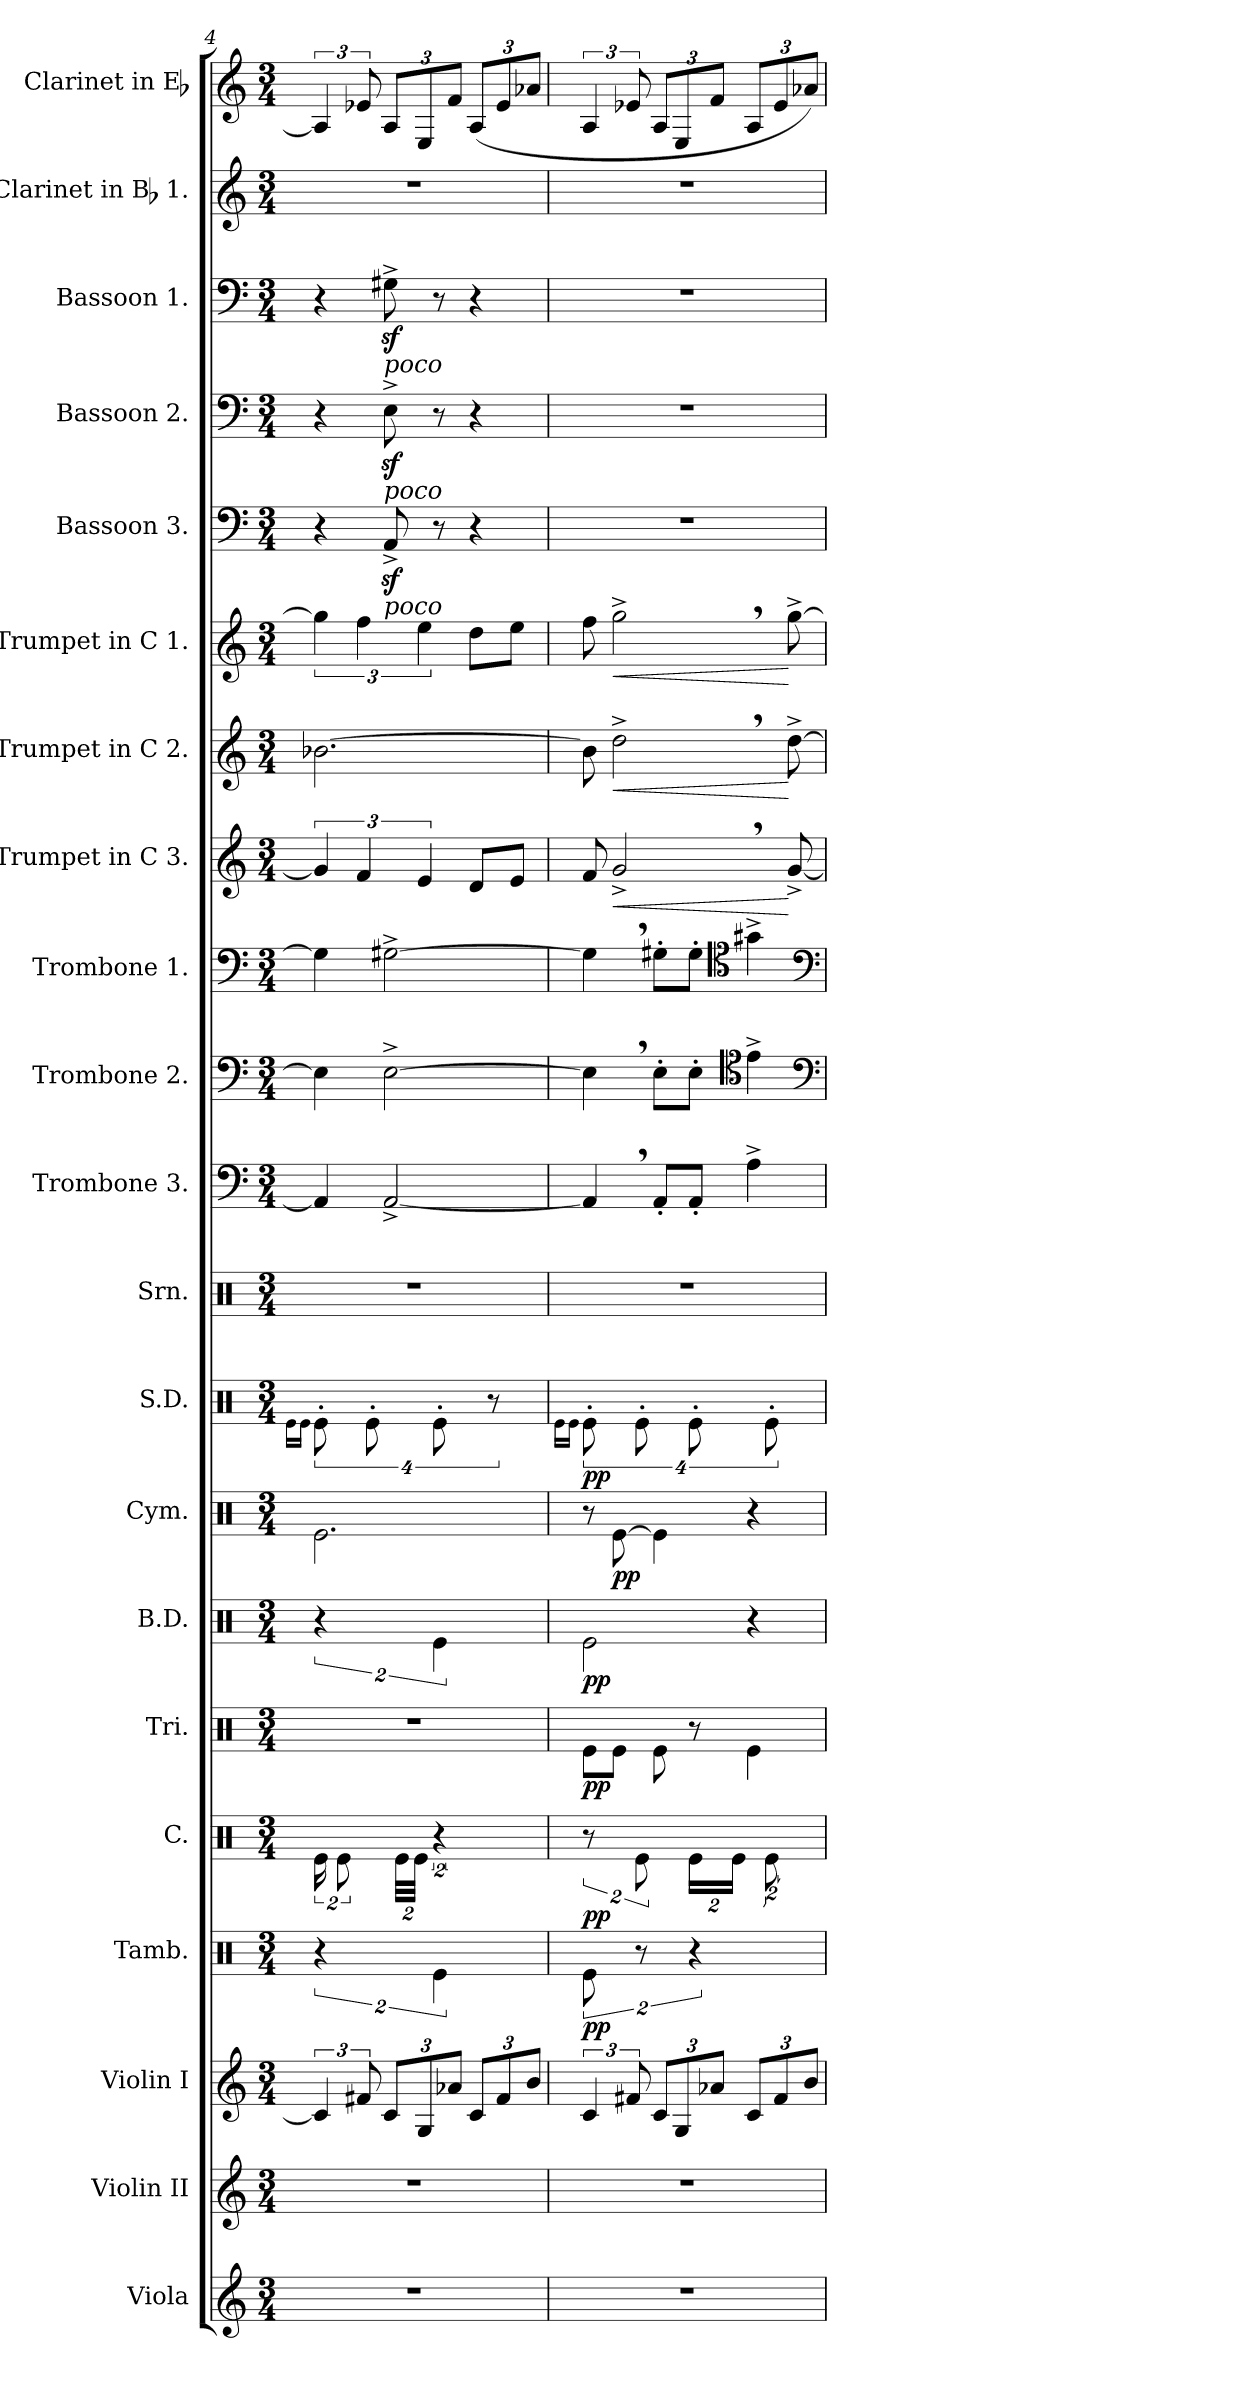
**kern	**kern	**kern	**kern	**dynam	**kern	**dynam	**kern	**dynam	**kern	**dynam	**kern	**dynam	**kern	**dynam	**kern	**kern	**kern	**kern	**kern	**dynam	**kern	**dynam	**kern	**dynam	**kern	**kern	**kern	**kern	**kern
*part21	*part20	*part19	*part18	*part18	*part17	*part17	*part16	*part16	*part15	*part15	*part14	*part14	*part13	*part13	*part12	*part11	*part10	*part9	*part8	*part8	*part7	*part7	*part6	*part6	*part5	*part4	*part3	*part2	*part1
*staff21	*staff20	*staff19	*staff18	*staff18	*staff17	*staff17	*staff16	*staff16	*staff15	*staff15	*staff14	*staff14	*staff13	*staff13	*staff12	*staff11	*staff10	*staff9	*staff8	*staff8	*staff7	*staff7	*staff6	*staff6	*staff5	*staff4	*staff3	*staff2	*staff1
*I"Viola	*I"Violin II	*I"Violin I	*I"Tamb.	*	*I"C.	*	*I"Tri.	*	*I"B.D.	*	*I"Cym.	*	*I"S.D.	*	*I"Srn.	*I"Trombone 3.	*I"Trombone 2.	*I"Trombone 1.	*I"Trumpet in C 3.	*	*I"Trumpet in C 2.	*	*I"Trumpet in C 1.	*	*I"Bassoon 3.	*I"Bassoon 2.	*I"Bassoon 1.	*I"Clarinet in Bb 1.	*I"Clarinet in Eb
*I'Vla.	*I'Vln. II	*I'Vln. I	*	*	*	*	*I'Tri	*	*I'B. D.	*	*I'Cym	*	*	*	*	*I'Tbn.	*I'Tbn.	*I'Tbn.	*	*	*	*	*	*	*I'Bsn.	*I'Bsn.	*I'Bsn.	*I'Cl.	*
*clefG2	*clefG2	*clefG2	*clefX	*	*clefX	*	*clefX	*	*clefX	*	*clefX	*	*clefX	*	*clefX	*clefF4	*clefF4	*clefF4	*clefG2	*	*clefG2	*	*clefG2	*	*clefF4	*clefF4	*clefF4	*clefG2	*clefG2
*	*	*	*	*	*	*	*	*	*	*	*	*	*	*	*	*	*	*	*	*	*	*	*	*	*	*	*	*ITrd1c2	*ITrd-2c-3
*k[]	*k[]	*k[]	*k[]	*	*k[]	*	*k[]	*	*k[]	*	*k[]	*	*k[]	*	*k[]	*k[]	*k[]	*k[]	*k[]	*	*k[]	*	*k[]	*	*k[]	*k[]	*k[]	*k[b-e-]	*k[b-e-a-]
*M3/4	*M3/4	*M3/4	*M3/4	*	*M3/4	*	*M3/4	*	*M3/4	*	*M3/4	*	*M3/4	*	*M3/4	*M3/4	*M3/4	*M3/4	*M3/4	*	*M3/4	*	*M3/4	*	*M3/4	*M3/4	*M3/4	*M3/4	*M3/4
=4	=4	=4	=4	=4	=4	=4	=4	=4	=4	=4	=4	=4	=4	=4	=4	=4	=4	=4	=4	=4	=4	=4	=4	=4	=4	=4	=4	=4	=4
.	.	.	.	.	.	.	.	.	.	.	.	.	16qqRe\LL	.	.	.	.	.	.	.	.	.	.	.	.	.	.	.	.
.	.	.	.	.	.	.	.	.	.	.	.	.	16qqRe\JJ	.	.	.	.	.	.	.	.	.	.	.	.	.	.	.	.
4%3r	4%3r	6c]	8%3r	.	32%3Re\	.	4%3r	.	8%3r	.	2.Re\	.	16%3Re'\	.	4%3r	4AA]	4E]	4G#]	6g]	.	[2.b-X	.	6gg]	.	4r	4r	4r	4%3r	6c]
.	.	.	.	.	16%3Re\	.	.	.	.	.	.	.	.	.	.	.	.	.	.	.	.	.	.	.	.	.	.	.	.
.	.	12f#X	.	.	.	.	.	.	.	.	.	.	.	.	.	.	.	.	6f	.	.	.	6ff	.	.	.	.	.	12g-X
.	.	.	.	.	.	.	.	.	.	.	.	.	16%3Re'\	.	.	.	.	.	.	.	.	.	.	.	.	.	.	.	.
!	!	!	!	!	!	!	!	!	!	!	!	!	!	!	!	!	!	!	!	!	!	!	!	!	!	!	!LO:TX:b:i:t=poco	!	!
!	!	!	!	!	!	!	!	!	!	!	!	!	!	!	!	!	!	!	!	!	!	!	!	!	!	!LO:TX:b:i:t=poco	!	!	!
!	!	!	!	!	!	!	!	!	!	!	!	!	!	!	!	!	!	!	!	!	!	!	!	!	!LO:TX:b:i:t=poco	!	!	!	!
.	.	12cL	.	.	.	.	.	.	.	.	.	.	.	.	.	[2AA^	[2E^	[2G#X^	.	.	.	.	.	.	8AAz^	8Ez^	8G#Xz^	.	12cL
.	.	.	.	.	64%3Re\LLL	.	.	.	.	.	.	.	.	.	.	.	.	.	.	.	.	.	.	.	.	.	.	.	.
.	.	.	.	.	64%3Re\JJJ	.	.	.	.	.	.	.	.	.	.	.	.	.	.	.	.	.	.	.	.	.	.	.	.
.	.	12G	.	.	.	.	.	.	.	.	.	.	.	.	.	.	.	.	6e	.	.	.	6ee	.	.	.	.	.	12G
.	.	.	8%3Re\	.	8%3r	.	.	.	8%3Re\	.	.	.	16%3Re'\	.	.	.	.	.	.	.	.	.	.	.	8r	8r	8r	.	.
.	.	12a-XJ	.	.	.	.	.	.	.	.	.	.	.	.	.	.	.	.	.	.	.	.	.	.	.	.	.	.	12a-J
.	.	12cL	.	.	.	.	.	.	.	.	.	.	.	.	.	.	.	.	8dL	.	.	.	8ddL	.	4r	4r	4r	.	(12cL
.	.	.	.	.	.	.	.	.	.	.	.	.	16%3r	.	.	.	.	.	.	.	.	.	.	.	.	.	.	.	.
.	.	12f#	.	.	.	.	.	.	.	.	.	.	.	.	.	.	.	.	.	.	.	.	.	.	.	.	.	.	12g-
.	.	.	.	.	.	.	.	.	.	.	.	.	.	.	.	.	.	.	8eJ	.	.	.	8eeJ	.	.	.	.	.	.
.	.	12bJ	.	.	.	.	.	.	.	.	.	.	.	.	.	.	.	.	.	.	.	.	.	.	.	.	.	.	12cc-XJ
=5	=5	=5	=5	=5	=5	=5	=5	=5	=5	=5	=5	=5	=5	=5	=5	=5	=5	=5	=5	=5	=5	=5	=5	=5	=5	=5	=5	=5	=5
.	.	.	.	.	.	.	.	.	.	.	.	.	16qqRe\LL	.	.	.	.	.	.	.	.	.	.	.	.	.	.	.	.
.	.	.	.	.	.	.	.	.	.	.	.	.	16qqRe\JJ	.	.	.	.	.	.	.	.	.	.	.	.	.	.	.	.
4%3r	4%3r	6c	16%3Re\	pp	16%3r	pp	8Re\L	pp	2Re\	pp	8r	.	16%3Re'\	pp	4%3r	4AA,]	4E,]	4G#,]	8f	.	8b-]	.	8ff	.	4%3r	4%3r	4%3r	4%3r	6c
!	!	!	!	!	!	!	!	!	!	!	!	!	!	!	!	!	!	!	!	!LO:HP:b	!	!LO:HP:b	!	!LO:HP:b	!	!	!	!	!
.	.	.	.	.	.	.	8Re\J	.	.	.	[8Re\	pp	.	.	.	.	.	.	2g^,	<	2dd^,	<	2gg^,	<	.	.	.	.	.
.	.	12f#X	.	.	.	.	.	.	.	.	.	.	.	.	.	.	.	.	.	.	.	.	.	.	.	.	.	.	12g-X
.	.	.	16%3r	.	16%3Re\	.	.	.	.	.	.	.	16%3Re'\	.	.	.	.	.	.	.	.	.	.	.	.	.	.	.	.
.	.	12cL	.	.	.	.	8Re\	.	.	.	4Re\]	.	.	.	.	8AA'L	8E'L	8G#X'L	.	.	.	.	.	.	.	.	.	.	12cL
.	.	12G	.	.	.	.	.	.	.	.	.	.	.	.	.	.	.	.	.	.	.	.	.	.	.	.	.	.	12G
.	.	.	8%3r	.	32%3Re\LL	.	8r	.	.	.	.	.	16%3Re'\	.	.	8AA'J	8E'J	8G#'J	.	.	.	.	.	.	.	.	.	.	.
.	.	12a-XJ	.	.	.	.	.	.	.	.	.	.	.	.	.	.	.	.	.	.	.	.	.	.	.	.	.	.	12a-J
.	.	.	.	.	32%3Re\JJ	.	.	.	.	.	.	.	.	.	.	.	.	.	.	.	.	.	.	.	.	.	.	.	.
*	*	*	*	*	*	*	*	*	*	*	*	*	*	*	*	*	*clefC4	*clefC4	*	*	*	*	*	*	*	*	*	*	*
.	.	12cL	.	.	.	.	4Re\	.	4r	.	4r	.	.	.	.	4A^	4e^	4g#X^	.	.	.	.	.	.	.	.	.	.	12cL
.	.	.	.	.	16%3Re\	.	.	.	.	.	.	.	16%3Re'\	.	.	.	.	.	.	.	.	.	.	.	.	.	.	.	.
.	.	12f#	.	.	.	.	.	.	.	.	.	.	.	.	.	.	.	.	.	.	.	.	.	.	.	.	.	.	12g-
.	.	.	.	.	.	.	.	.	.	.	.	.	.	.	.	.	.	.	[8g^	[	[8dd^	[	[8gg^	[	.	.	.	.	.
.	.	12bJ	.	.	.	.	.	.	.	.	.	.	.	.	.	.	.	.	.	.	.	.	.	.	.	.	.	.	12cc-XJ)
*	*	*	*	*	*	*	*	*	*	*	*	*	*	*	*	*	*clefF4	*clefF4	*	*	*	*	*	*	*	*	*	*	*
=	=	=	=	=	=	=	=	=	=	=	=	=	=	=	=	=	=	=	=	=	=	=	=	=	=	=	=	=	=
*-	*-	*-	*-	*-	*-	*-	*-	*-	*-	*-	*-	*-	*-	*-	*-	*-	*-	*-	*-	*-	*-	*-	*-	*-	*-	*-	*-	*-	*-
